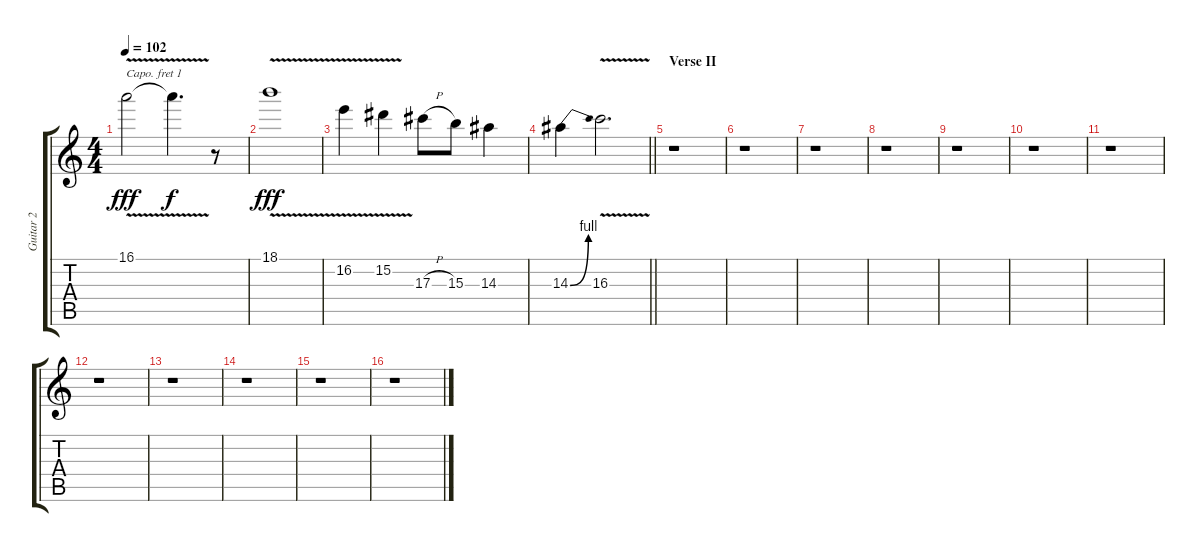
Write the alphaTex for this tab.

\track ("Guitar 2" "Guitar 2") {instrument distortionguitar}
\staff {score tabs}
\capo 1
\tuning (E4 B3 G3 D3 A2 E2) {hide}
\ts (4 4)
\tempo 102
\clef g2
\ks c
16.1{v}.2{dy fff} 16.1{t}.4{d dy f} r.8 |
18.1{v}.1{dy fff} |
16.2{v}.4 15.2{v}.4 17.3{h}.8 15.3.8 14.3.4 |
\barLineRight lightlight
14.3{be (bend 0 0 60 4)}.4 16.3{v}.2{d} |
\section ("" "Verse II")
r.1 |
r.1 |
r.1 |
r.1 |
r.1 |
r.1 |
r.1 |
r.1 |
r.1 |
r.1 |
r.1 |
r.1
